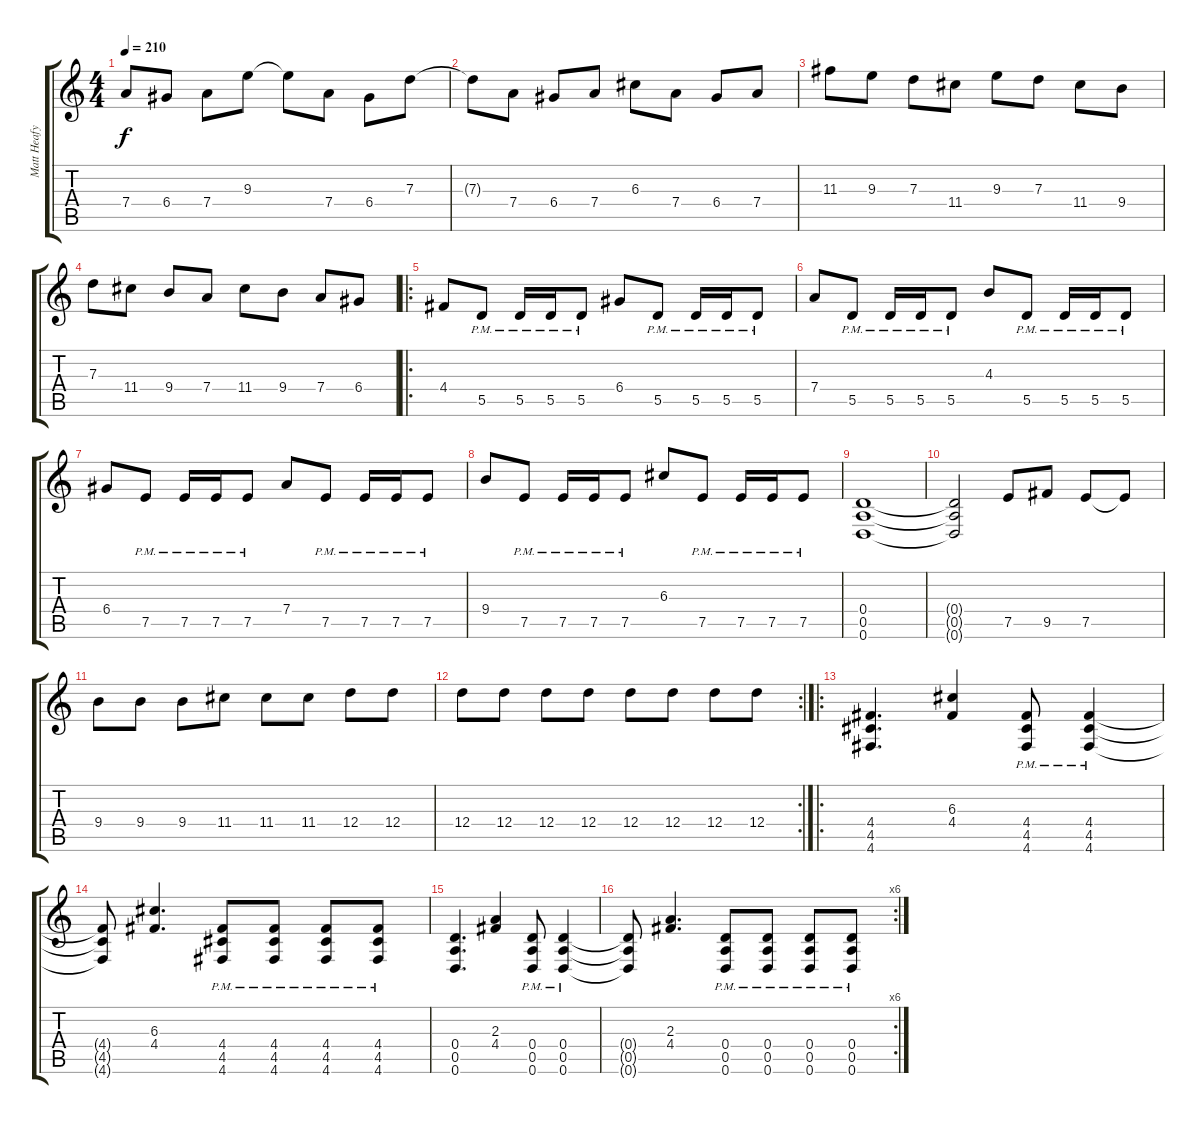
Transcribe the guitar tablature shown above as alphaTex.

\track ("Matt Heafy" "Matt Heafy") {instrument distortionguitar}
\staff {score tabs}
\tuning (E4 B3 G3 D3 A2 D2) {hide}
\ts (4 4)
\tempo 210
\clef g2
\ks c
7.4.8{dy f} 6.4.8 7.4.8 9.3.8 9.3{t}.8 7.4.8 6.4.8 7.3.8 |
7.3{t}.8 7.4.8 6.4.8 7.4.8 6.3.8 7.4.8 6.4.8 7.4.8 |
11.3.8 9.3.8 7.3.8 11.4.8 9.3.8 7.3.8 11.4.8 9.4.8 |
7.3.8 11.4.8 9.4.8 7.4.8 11.4.8 9.4.8 7.4.8 6.4.8 |
\ro
4.4.8 5.5{pm}.8 5.5{pm}.16 5.5{pm}.16 5.5{pm}.8 6.4.8 5.5{pm}.8 5.5{pm}.16 5.5{pm}.16 5.5{pm}.8 |
7.4.8 5.5{pm}.8 5.5{pm}.16 5.5{pm}.16 5.5{pm}.8 4.3.8 5.5{pm}.8 5.5{pm}.16 5.5{pm}.16 5.5{pm}.8 |
6.4.8 7.5{pm}.8 7.5{pm}.16 7.5{pm}.16 7.5{pm}.8 7.4.8 7.5{pm}.8 7.5{pm}.16 7.5{pm}.16 7.5{pm}.8 |
9.4.8 7.5{pm}.8 7.5{pm}.16 7.5{pm}.16 7.5{pm}.8 6.3.8 7.5{pm}.8 7.5{pm}.16 7.5{pm}.16 7.5{pm}.8 |
(0.4 0.5 0.6).1 |
(0.4{t} 0.5{t} 0.6{t}).2 7.5.8 9.5.8 7.5.8 7.5{t}.8 |
9.4.8 9.4.8 9.4.8 11.4.8 11.4.8 11.4.8 12.4.8 12.4.8 |
\rc 2
12.4.8 12.4.8 12.4.8 12.4.8 12.4.8 12.4.8 12.4.8 12.4.8 |
\ro
(4.4 4.5 4.6).4{d} (6.3 4.4).4 (4.4{pm} 4.5{pm} 4.6{pm}).8 (4.4{pm} 4.5{pm} 4.6{pm}).4 |
(4.4{t} 4.5{t} 4.6{t}).8 (6.3 4.4).4{d} (4.4{pm} 4.5{pm} 4.6{pm}).8 (4.4{pm} 4.5{pm} 4.6{pm}).8 (4.4{pm} 4.5{pm} 4.6{pm}).8 (4.4{pm} 4.5{pm} 4.6{pm}).8 |
(0.4 0.5 0.6).4{d} (2.3 4.4).4 (0.4{pm} 0.5{pm} 0.6{pm}).8 (0.4{pm} 0.5{pm} 0.6{pm}).4 |
\rc 6
(0.4{t} 0.5{t} 0.6{t}).8 (2.3 4.4).4{d} (0.4{pm} 0.5{pm} 0.6{pm}).8 (0.4{pm} 0.5{pm} 0.6{pm}).8 (0.4{pm} 0.5{pm} 0.6{pm}).8 (0.4{pm} 0.5{pm} 0.6{pm}).8
